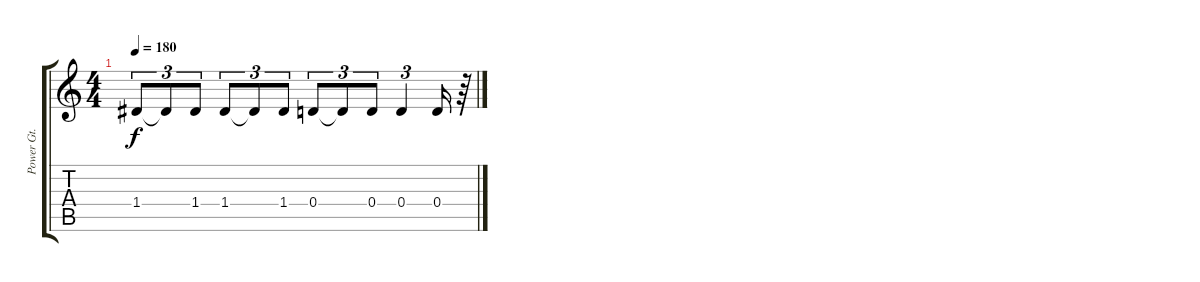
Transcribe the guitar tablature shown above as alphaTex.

\track ("Power Gt." "Power Gt.") {instrument distortionguitar}
\staff {score tabs}
\tuning (E4 B3 G3 D3 A2 E2) {hide}
\ts (4 4)
\tempo 180
\clef g2
\ks c
1.4.8{tu (3 2) dy f} 1.4{t}.8{tu (3 2)} 1.4.8{tu (3 2)} 1.4.8{tu (3 2)} 1.4{t}.8{tu (3 2)} 1.4.8{tu (3 2)} 0.4.8{tu (3 2)} 0.4{t}.8{tu (3 2)} 0.4.8{tu (3 2)} 0.4.4{tu (3 2)} 0.4.16 r.64
